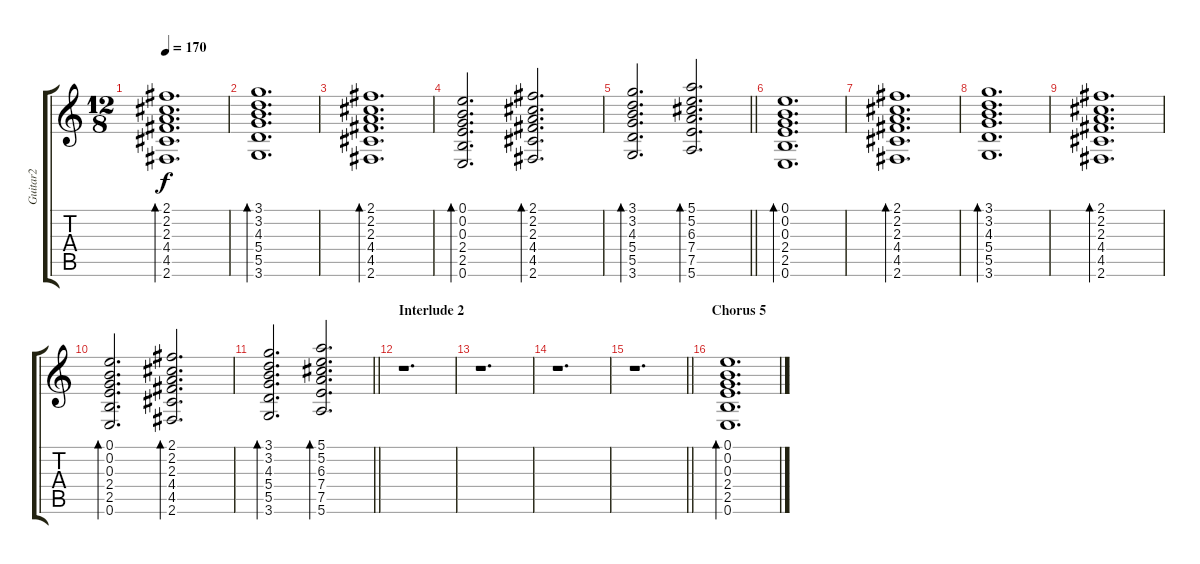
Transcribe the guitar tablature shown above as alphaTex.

\track ("Guitar2" "Guitar2") {instrument electricguitarclean}
\staff {score tabs}
\tuning (E4 B3 G3 D3 A2 E2) {hide}
\ts (12 8)
\tempo 170
\clef g2
\ks c
(2.1 2.2 2.3 4.4 4.5 2.6).1{d bd 60 dy f} |
(3.1 3.2 4.3 5.4 5.5 3.6).1{d bd 60} |
(2.1 2.2 2.3 4.4 4.5 2.6).1{d bd 60} |
(0.1 0.2 0.3 2.4 2.5 0.6).2{d bd 60} (2.1 2.2 2.3 4.4 4.5 2.6).2{d bd 60} |
\barLineRight lightlight
(3.1 3.2 4.3 5.4 5.5 3.6).2{d bd 60} (5.1 5.2 6.3 7.4 7.5 5.6).2{d bd 60} |
(0.1 0.2 0.3 2.4 2.5 0.6).1{d bd 60} |
(2.1 2.2 2.3 4.4 4.5 2.6).1{d bd 60} |
(3.1 3.2 4.3 5.4 5.5 3.6).1{d bd 60} |
(2.1 2.2 2.3 4.4 4.5 2.6).1{d bd 60} |
(0.1 0.2 0.3 2.4 2.5 0.6).2{d bd 60} (2.1 2.2 2.3 4.4 4.5 2.6).2{d bd 60} |
\barLineRight lightlight
(3.1 3.2 4.3 5.4 5.5 3.6).2{d bd 60} (5.1 5.2 6.3 7.4 7.5 5.6).2{d bd 60} |
\section ("" "Interlude 2")
r.1{d} |
r.1{d} |
r.1{d} |
\barLineRight lightlight
r.1{d} |
\section ("" "Chorus 5")
(0.1 0.2 0.3 2.4 2.5 0.6).1{d bd 60}
